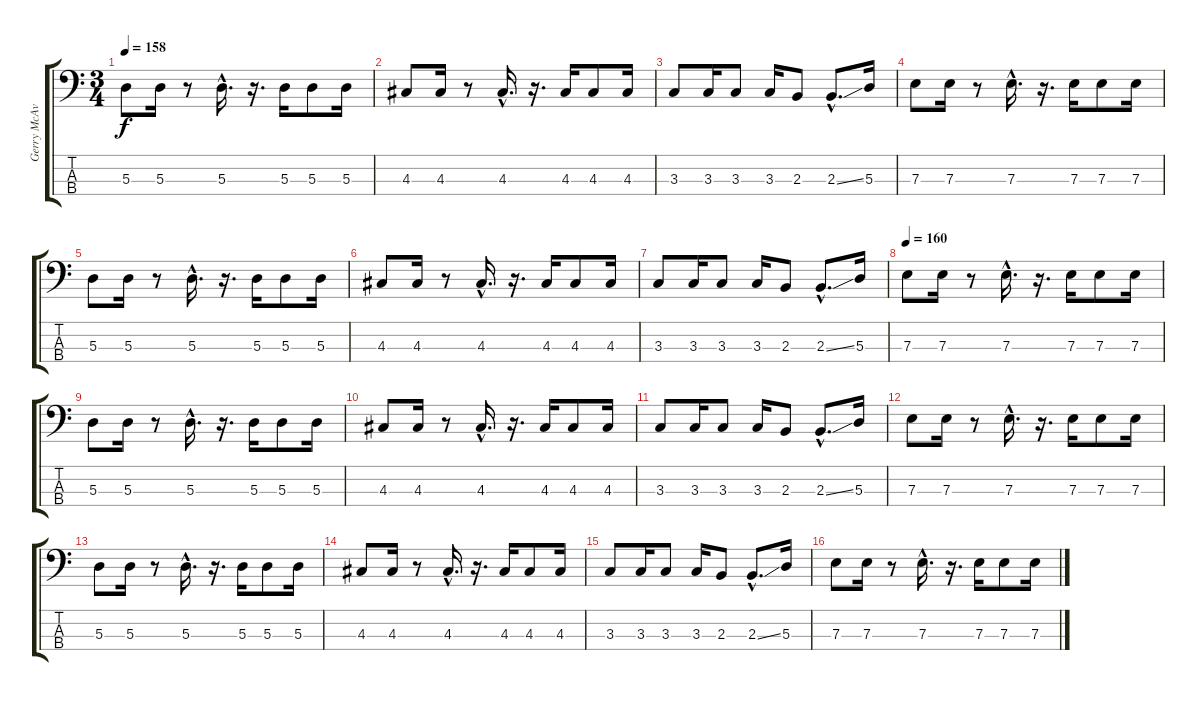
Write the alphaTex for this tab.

\track ("Gerry McAvoy" "Gerry McAv") {instrument electricbassfinger}
\staff {score tabs}
\tuning (G2 D2 A1 E1) {hide}
\ts (3 4)
\tempo 158
\clef f4
\ks c
5.3.8{dy f} 5.3.16 r.8 5.3{hac}.16{d} r.16{d} 5.3.16 5.3.8 5.3.16 |
4.3.8 4.3.16 r.8 4.3{hac}.16{d} r.16{d} 4.3.16 4.3.8 4.3.16 |
3.3.8 3.3.16 3.3.8 3.3.16 2.3.8 2.3{ss hac}.8{d} 5.3.16 |
7.3.8 7.3.16 r.8 7.3{hac}.16{d} r.16{d} 7.3.16 7.3.8 7.3.16 |
5.3.8 5.3.16 r.8 5.3{hac}.16{d} r.16{d} 5.3.16 5.3.8 5.3.16 |
4.3.8 4.3.16 r.8 4.3{hac}.16{d} r.16{d} 4.3.16 4.3.8 4.3.16 |
3.3.8 3.3.16 3.3.8 3.3.16 2.3.8 2.3{ss hac}.8{d} 5.3.16 |
\tempo 160
7.3.8 7.3.16 r.8 7.3{hac}.16{d} r.16{d} 7.3.16 7.3.8 7.3.16 |
5.3.8 5.3.16 r.8 5.3{hac}.16{d} r.16{d} 5.3.16 5.3.8 5.3.16 |
4.3.8 4.3.16 r.8 4.3{hac}.16{d} r.16{d} 4.3.16 4.3.8 4.3.16 |
3.3.8 3.3.16 3.3.8 3.3.16 2.3.8 2.3{ss hac}.8{d} 5.3.16 |
7.3.8 7.3.16 r.8 7.3{hac}.16{d} r.16{d} 7.3.16 7.3.8 7.3.16 |
5.3.8 5.3.16 r.8 5.3{hac}.16{d} r.16{d} 5.3.16 5.3.8 5.3.16 |
4.3.8 4.3.16 r.8 4.3{hac}.16{d} r.16{d} 4.3.16 4.3.8 4.3.16 |
3.3.8 3.3.16 3.3.8 3.3.16 2.3.8 2.3{ss hac}.8{d} 5.3.16 |
7.3.8 7.3.16 r.8 7.3{hac}.16{d} r.16{d} 7.3.16 7.3.8 7.3.16
